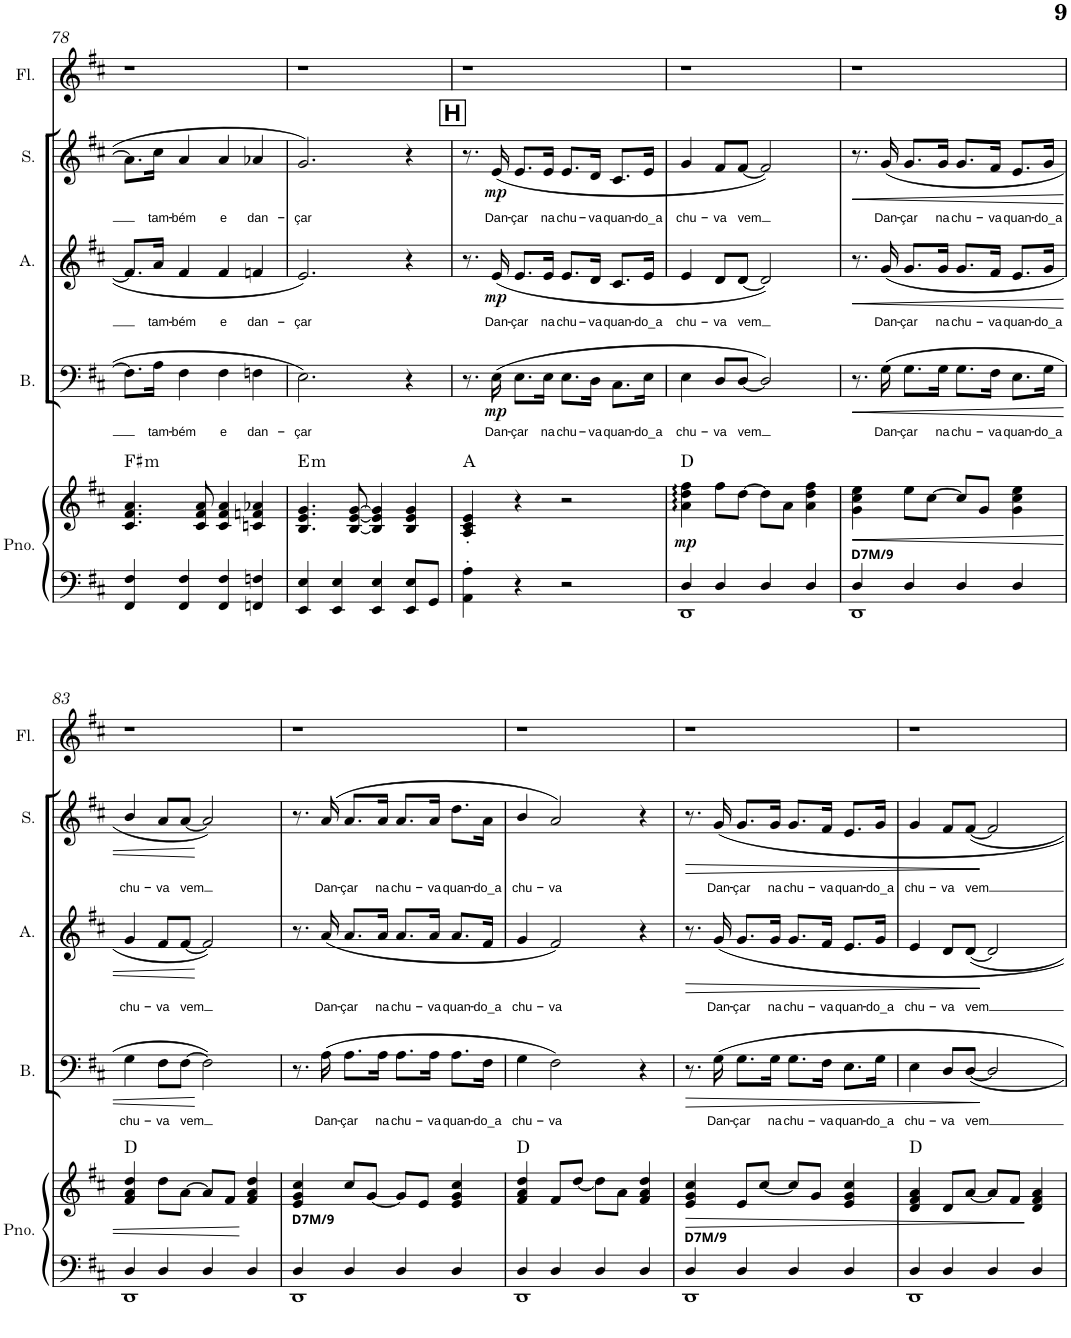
**kern	**kern	**dynam	**harte	**kern	**text	**dynam	**kern	**text	**dynam	**kern	**text	**dynam	**kern
*part5	*part5	*part5	*part5	*part4	*part4	*part4	*part3	*part3	*part3	*part2	*part2	*part2	*part1
*staff6	*staff5	*staff5/6	*	*staff4	*staff4	*staff4	*staff3	*staff3	*staff3	*staff2	*staff2	*staff2	*staff1
*I"Piano	*	*	*	*I"Barítono	*	*	*I"Alto	*	*	*I"Soprano	*	*	*I"Flute
*I'Pno.	*	*	*	*I'B.	*	*	*I'A.	*	*	*I'S.	*	*	*I'Fl.
!!LO:PB:g=z
*clefF4	*clefG2	*	*	*clefF4	*	*	*clefG2	*	*	*clefG2	*	*	*clefG2
*k[f#c#]	*k[f#c#]	*	*	*k[f#c#]	*	*	*k[f#c#]	*	*	*k[f#c#]	*	*	*k[f#c#]
*D:	*D:	*	*	*D:	*	*	*D:	*	*	*D:	*	*	*D:
*M4/4	*M4/4	*	*	*M4/4	*	*	*M4/4	*	*	*M4/4	*	*	*M4/4
=78	=78	=78	=78	=78	=78	=78	=78	=78	=78	=78	=78	=78	=78
!	!	!	!LO:H:kt=m	!	!	!	!	!	!	!	!	!	!
4FF#/ 4F#/	4.c#/ 4.f#/ 4.a/	.	F#:min	8.F#\L]	.	.	8.f#/L]	.	.	8.a\L]	.	.	1r
!	!	!	!	!	!LO:LY:b	!	!	!LO:LY:b	!	!	!LO:LY:b	!	!
.	.	.	.	16A\Jk	tam-	.	16a/Jk	tam-	.	16cc#\Jk	tam-	.	.
!	!	!	!	!	!LO:LY:b	!	!	!LO:LY:b	!	!	!LO:LY:b	!	!
4FF#/ 4F#/	.	.	.	4F#\	-bém	.	4f#/	-bém	.	4a/	-bém	.	.
.	8c#/ 8f#/ 8a/	.	.	.	.	.	.	.	.	.	.	.	.
!	!	!	!	!	!LO:LY:b	!	!	!LO:LY:b	!	!	!LO:LY:b	!	!
4FF#/ 4F#/	4c#/ 4f#/ 4a/	.	.	4F#\	e	.	4f#/	e	.	4a/	e	.	.
!	!	!	!	!	!LO:LY:b	!	!	!LO:LY:b	!	!	!LO:LY:b	!	!
4FFn/ 4Fn/	4cn/ 4fn/ 4a-X/	.	.	4Fn\	dan-	.	4fn/	dan-	.	4a-X/	dan-	.	.
=79	=79	=79	=79	=79	=79	=79	=79	=79	=79	=79	=79	=79	=79
!	!	!	!LO:H:kt=m	!	!LO:LY:b	!	!	!LO:LY:b	!	!	!LO:LY:b	!	!
4EE/ 4E/	4.B/ 4.e/ 4.g/	.	E:min	2.E\	-çar	.	2.e/	-çar	.	2.g/	-çar	.	1r
4EE/ 4E/	.	.	.	.	.	.	.	.	.	.	.	.	.
.	[<8B/ [<8e/ [>8g/	.	.	.	.	.	.	.	.	.	.	.	.
4EE/ 4E/	4B/] 4e/] 4g/]	.	.	.	.	.	.	.	.	.	.	.	.
8EE/ 8E/L	4B/ 4e/ 4g/	.	.	4r	.	.	4r	.	.	4r	.	.	.
8GG/J	.	.	.	.	.	.	.	.	.	.	.	.	.
!!LO:REH:place=s1:b:B:cj:fs=15.141:t=H
=80	=80	=80	=80	=80	=80	=80	=80	=80	=80	=80	=80	=80	=80
4AA\' 4A\'	4A/' 4c#/' 4e/'	.	A:maj	8.r	.	.	8.r	.	.	8.r	.	.	1r
!	!	!	!	!	!LO:LY:b	!LO:DY:b	!	!LO:LY:b	!LO:DY:b	!	!LO:LY:b	!LO:DY:b	!
.	.	.	.	(16E\	Dan-	mp	(16e/	Dan-	mp	(16e/	Dan-	mp	.
!	!	!	!	!	!LO:LY:b	!	!	!LO:LY:b	!	!	!LO:LY:b	!	!
4r	4r	.	.	8.E\L	-çar	.	8.e/L	-çar	.	8.e/L	-çar	.	.
!	!	!	!	!	!LO:LY:b	!	!	!LO:LY:b	!	!	!LO:LY:b	!	!
.	.	.	.	16E\Jk	na	.	16e/Jk	na	.	16e/Jk	na	.	.
!	!	!	!	!	!LO:LY:b	!	!	!LO:LY:b	!	!	!LO:LY:b	!	!
2r	2r	.	.	8.E\L	chu-	.	8.e/L	chu-	.	8.e/L	chu-	.	.
!	!	!	!	!	!LO:LY:b	!	!	!LO:LY:b	!	!	!LO:LY:b	!	!
.	.	.	.	16D\Jk	-va	.	16d/Jk	-va	.	16d/Jk	-va	.	.
!	!	!	!	!	!LO:LY:b	!	!	!LO:LY:b	!	!	!LO:LY:b	!	!
.	.	.	.	8.C#\L	quan-	.	8.c#/L	quan-	.	8.c#/L	quan-	.	.
!	!	!	!	!	!LO:LY:b	!	!	!LO:LY:b	!	!	!LO:LY:b	!	!
.	.	.	.	16E\Jk	-do_a	.	16e/Jk	-do_a	.	16e/Jk	-do_a	.	.
=81	=81	=81	=81	=81	=81	=81	=81	=81	=81	=81	=81	=81	=81
*^	*	*	*	*	*	*	*	*	*	*	*	*	*
!	!	!	!LO:DY:b	!	!	!LO:LY:b	!	!	!LO:LY:b	!	!	!LO:LY:b	!	!
4D/	1DD	4a\ 4dd\ 4ff#\	mp	D:maj	4E\	chu-	.	4e/	chu-	.	4g/	chu-	.	1r
!	!	!	!	!	!	!LO:LY:b	!	!	!LO:LY:b	!	!	!LO:LY:b	!	!
4D/	.	8ff#\L	.	.	8D/L	-va	.	8d/L	-va	.	8f#/L	-va	.	.
!	!	!	!	!	!	!LO:LY:b	!	!	!LO:LY:b	!	!	!LO:LY:b	!	!
.	.	[>8dd\J	.	.	[<8D/J	vem	.	[<8d/J	vem	.	[<8f#/J	vem	.	.
4D/	.	8dd\L]	.	.	2D/])	.	.	2d/])	.	.	2f#/])	.	.	.
.	.	8a\J	.	.	.	.	.	.	.	.	.	.	.	.
4D/	.	4a\ 4dd\ 4ff#\	.	.	.	.	.	.	.	.	.	.	.	.
=82	=82	=82	=82	=82	=82	=82	=82	=82	=82	=82	=82	=82	=82	=82
!	!	!LO:TX:b:B:t=D7M/9	!	!	!	!	!	!	!	!	!	!	!	!
!	!	!	!LO:HP:b	!	!	!	!LO:HP:b	!	!	!LO:HP:b	!	!	!LO:HP:b	!
4D/	1DD	4g\ 4cc#\ 4ee\	<	.	8.r	.	<	8.r	.	<	8.r	.	<	1r
!	!	!	!	!	!	!LO:LY:b	!	!	!LO:LY:b	!	!	!LO:LY:b	!	!
.	.	.	.	.	(16G\	Dan-	.	(16g/	Dan-	.	(16g/	Dan-	.	.
!	!	!	!	!	!	!LO:LY:b	!	!	!LO:LY:b	!	!	!LO:LY:b	!	!
4D/	.	8ee\L	.	.	8.G\L	-çar	.	8.g/L	-çar	.	8.g/L	-çar	.	.
.	.	[>8cc#\J	.	.	.	.	.	.	.	.	.	.	.	.
!	!	!	!	!	!	!LO:LY:b	!	!	!LO:LY:b	!	!	!LO:LY:b	!	!
.	.	.	.	.	16G\Jk	na	.	16g/Jk	na	.	16g/Jk	na	.	.
!	!	!	!	!	!	!LO:LY:b	!	!	!LO:LY:b	!	!	!LO:LY:b	!	!
4D/	.	8cc#/L]	.	.	8.G\L	chu-	.	8.g/L	chu-	.	8.g/L	chu-	.	.
.	.	8g/J	.	.	.	.	.	.	.	.	.	.	.	.
!	!	!	!	!	!	!LO:LY:b	!	!	!LO:LY:b	!	!	!LO:LY:b	!	!
.	.	.	.	.	16F#\Jk	-va	.	16f#/Jk	-va	.	16f#/Jk	-va	.	.
!	!	!	!	!	!	!LO:LY:b	!	!	!LO:LY:b	!	!	!LO:LY:b	!	!
4D/	.	4g\ 4cc#\ 4ee\	.	.	8.E\L	quan-	.	8.e/L	quan-	.	8.e/L	quan-	.	.
!	!	!	!	!	!	!LO:LY:b	!	!	!LO:LY:b	!	!	!LO:LY:b	!	!
.	.	.	.	.	16G\Jk	-do_a	.	16g/Jk	-do_a	.	16g/Jk	-do_a	.	.
!!LO:LB:g=z
=83	=83	=83	=83	=83	=83	=83	=83	=83	=83	=83	=83	=83	=83	=83
!	!	!	!	!	!	!LO:LY:b	!	!	!LO:LY:b	!	!	!LO:LY:b	!	!
4D/	1DD	4f#/ 4a/ 4dd/	.	D:maj	4G\	chu-	.	4g/	chu-	.	4b/	chu-	.	1r
!	!	!	!	!	!	!LO:LY:b	!	!	!LO:LY:b	!	!	!LO:LY:b	!	!
4D/	.	8dd\L	.	.	8F#\L	-va	.	8f#/L	-va	.	8a/L	-va	.	.
!	!	!	!	!	!	!LO:LY:b	!	!	!LO:LY:b	!	!	!LO:LY:b	!	!
.	.	[>8a\J	.	.	[>8F#\J	vem	.	[<8f#/J	vem	.	[<8a/J	vem	.	.
4D/	.	8a/L]	.	.	2F#\])	.	.	2f#/])	.	.	2a/])	.	.	.
.	.	8f#/J	.	.	.	.	.	.	.	.	.	.	.	.
4D/	.	4f#/ 4a/ 4dd/	.	.	.	.	.	.	.	.	.	.	.	.
=84	=84	=84	=84	=84	=84	=84	=84	=84	=84	=84	=84	=84	=84	=84
!	!	!LO:TX:b:B:t=D7M/9	!	!	!	!	!	!	!	!	!	!	!	!
4D/	1DD	4e/ 4g/ 4cc#/	.	.	8.r	.	.	8.r	.	.	8.r	.	.	1r
!	!	!	!	!	!	!LO:LY:b	!	!	!LO:LY:b	!	!	!LO:LY:b	!	!
.	.	.	.	.	(16A\	Dan-	.	(16a/	Dan-	.	(16a/	Dan-	.	.
!	!	!	!	!	!	!LO:LY:b	!	!	!LO:LY:b	!	!	!LO:LY:b	!	!
4D/	.	8cc#/L	.	.	8.A\L	-çar	.	8.a/L	-çar	.	8.a/L	-çar	.	.
.	.	[<8g/J	.	.	.	.	.	.	.	.	.	.	.	.
!	!	!	!	!	!	!LO:LY:b	!	!	!LO:LY:b	!	!	!LO:LY:b	!	!
.	.	.	.	.	16A\Jk	na	.	16a/Jk	na	.	16a/Jk	na	.	.
!	!	!	!	!	!	!LO:LY:b	!	!	!LO:LY:b	!	!	!LO:LY:b	!	!
4D/	.	8g/L]	.	.	8.A\L	chu-	.	8.a/L	chu-	.	8.a/L	chu-	.	.
.	.	8e/J	.	.	.	.	.	.	.	.	.	.	.	.
!	!	!	!	!	!	!LO:LY:b	!	!	!LO:LY:b	!	!	!LO:LY:b	!	!
.	.	.	.	.	16A\Jk	-va	.	16a/Jk	-va	.	16a/Jk	-va	.	.
!	!	!	!	!	!	!LO:LY:b	!	!	!LO:LY:b	!	!	!LO:LY:b	!	!
4D/	.	4e/ 4g/ 4cc#/	.	.	8.A\L	quan-	.	8.a/L	quan-	.	8.dd\L	quan-	.	.
!	!	!	!	!	!	!LO:LY:b	!	!	!LO:LY:b	!	!	!LO:LY:b	!	!
.	.	.	.	.	16F#\Jk	-do_a	.	16f#/Jk	-do_a	.	16a\Jk	-do_a	.	.
=85	=85	=85	=85	=85	=85	=85	=85	=85	=85	=85	=85	=85	=85	=85
!	!	!	!	!	!	!LO:LY:b	!	!	!LO:LY:b	!	!	!LO:LY:b	!	!
4D/	1DD	4f#/ 4a/ 4dd/	.	D:maj	4G\	chu-	.	4g/	chu-	.	4b/	chu-	.	1r
!	!	!	!	!	!	!LO:LY:b	!	!	!LO:LY:b	!	!	!LO:LY:b	!	!
4D/	.	8f#/L	.	.	2F#\)	-va	.	2f#/)	-va	.	2a/)	-va	.	.
.	.	[<8dd/J	.	.	.	.	.	.	.	.	.	.	.	.
4D/	.	8dd\L]	.	.	.	.	.	.	.	.	.	.	.	.
.	.	8a\J	.	.	.	.	.	.	.	.	.	.	.	.
4D/	.	4f#/ 4a/ 4dd/	.	.	4r	.	.	4r	.	.	4r	.	.	.
=86	=86	=86	=86	=86	=86	=86	=86	=86	=86	=86	=86	=86	=86	=86
!	!	!LO:TX:b:B:t=D7M/9	!	!	!	!	!	!	!	!	!	!	!	!
4D/	1DD	4e/ 4g/ 4cc#/	.	.	8.r	.	.	8.r	.	.	8.r	.	.	1r
!	!	!	!	!	!	!LO:LY:b	!	!	!LO:LY:b	!	!	!LO:LY:b	!	!
.	.	.	.	.	16G\	Dan-	.	16g/	Dan-	.	16g/	Dan-	.	.
!	!	!	!	!	!	!LO:LY:b	!	!	!LO:LY:b	!	!	!LO:LY:b	!	!
4D/	.	8e/L	.	.	8.G\L	-çar	.	8.g/L	-çar	.	8.g/L	-çar	.	.
.	.	[<8cc#/J	.	.	.	.	.	.	.	.	.	.	.	.
!	!	!	!	!	!	!LO:LY:b	!	!	!LO:LY:b	!	!	!LO:LY:b	!	!
.	.	.	.	.	16G\Jk	na	.	16g/Jk	na	.	16g/Jk	na	.	.
!	!	!	!	!	!	!LO:LY:b	!	!	!LO:LY:b	!	!	!LO:LY:b	!	!
4D/	.	8cc#/L]	.	.	8.G\L	chu-	.	8.g/L	chu-	.	8.g/L	chu-	.	.
.	.	8g/J	.	.	.	.	.	.	.	.	.	.	.	.
!	!	!	!	!	!	!LO:LY:b	!	!	!LO:LY:b	!	!	!LO:LY:b	!	!
.	.	.	.	.	16F#\Jk	-va	.	16f#/Jk	-va	.	16f#/Jk	-va	.	.
!	!	!	!	!	!	!LO:LY:b	!	!	!LO:LY:b	!	!	!LO:LY:b	!	!
4D/	.	4e/ 4g/ 4cc#/	.	.	8.E\L	quan-	.	8.e/L	quan-	.	8.e/L	quan-	.	.
!	!	!	!	!	!	!LO:LY:b	!	!	!LO:LY:b	!	!	!LO:LY:b	!	!
.	.	.	.	.	16G\Jk	-do_a	.	16g/Jk	-do_a	.	16g/Jk	-do_a	.	.
=87	=87	=87	=87	=87	=87	=87	=87	=87	=87	=87	=87	=87	=87	=87
!	!	!	!	!	!	!LO:LY:b	!	!	!LO:LY:b	!	!	!LO:LY:b	!	!
4D/	1DD	4d/ 4f#/ 4a/	.	D:maj	4E\	chu-	.	4e/	chu-	.	4g/	chu-	.	1r
!	!	!	!	!	!	!LO:LY:b	!	!	!LO:LY:b	!	!	!LO:LY:b	!	!
4D/	.	8d/L	.	.	8D/L	-va	.	8d/L	-va	.	8f#/L	-va	.	.
!	!	!	!	!	!	!LO:LY:b	!	!	!LO:LY:b	!	!	!LO:LY:b	!	!
.	.	[<8a/J	.	.	[<8D/J	vem	.	[<8d/J	vem	.	[<8f#/J	vem	.	.
4D/	.	8a/L]	.	.	2D/]	.	[	2d/]	.	[	2f#/]	.	[	.
.	.	8f#/J	.	.	.	.	.	.	.	.	.	.	.	.
4D/	.	4d/ 4f#/ 4a/	[	.	.	.	.	.	.	.	.	.	.	.
*v	*v	*	*	*	*	*	*	*	*	*	*	*	*	*
=	=	=	=	=	=	=	=	=	=	=	=	=	=
*-	*-	*-	*-	*-	*-	*-	*-	*-	*-	*-	*-	*-	*-
